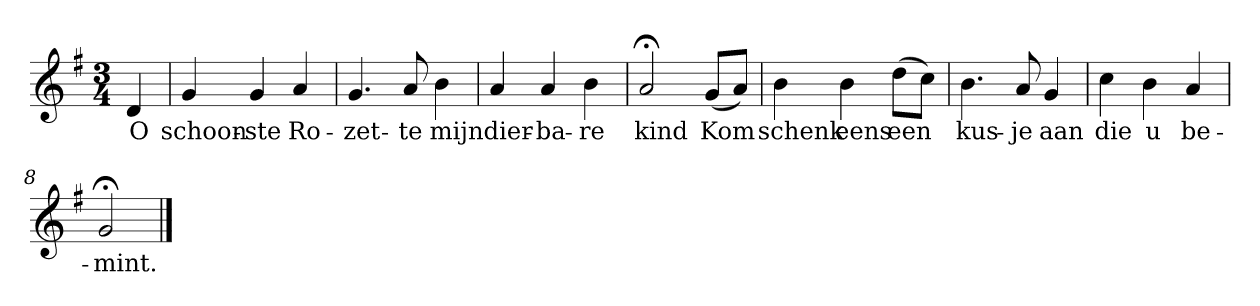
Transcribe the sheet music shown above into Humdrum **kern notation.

**kern	**text
*part1	*part1
*staff1	*staff1
*k[f#]	*
*G:	*
*M3/4	*
*MM120	*
=	=
4d	O
=1	=1
4g	schoon-
4g	-ste
4a	Ro-
=2	=2
4.g	-zet-
8a	-te
4b	mijn
=3	=3
4a	dier-
4a	-ba-
4b	-re
=4	=4
2a;<	kind
(8gL	Kom
8aJ)	.
=5	=5
4b	schenk
4b	eens
(8ddL	een
8ccJ)	.
=6	=6
4.b	kus-
8a	-je
4g	aan
=7	=7
4cc	die
4b	u
4a	be-
=8	=8
2g;<	-mint.
==	==
*-	*-
